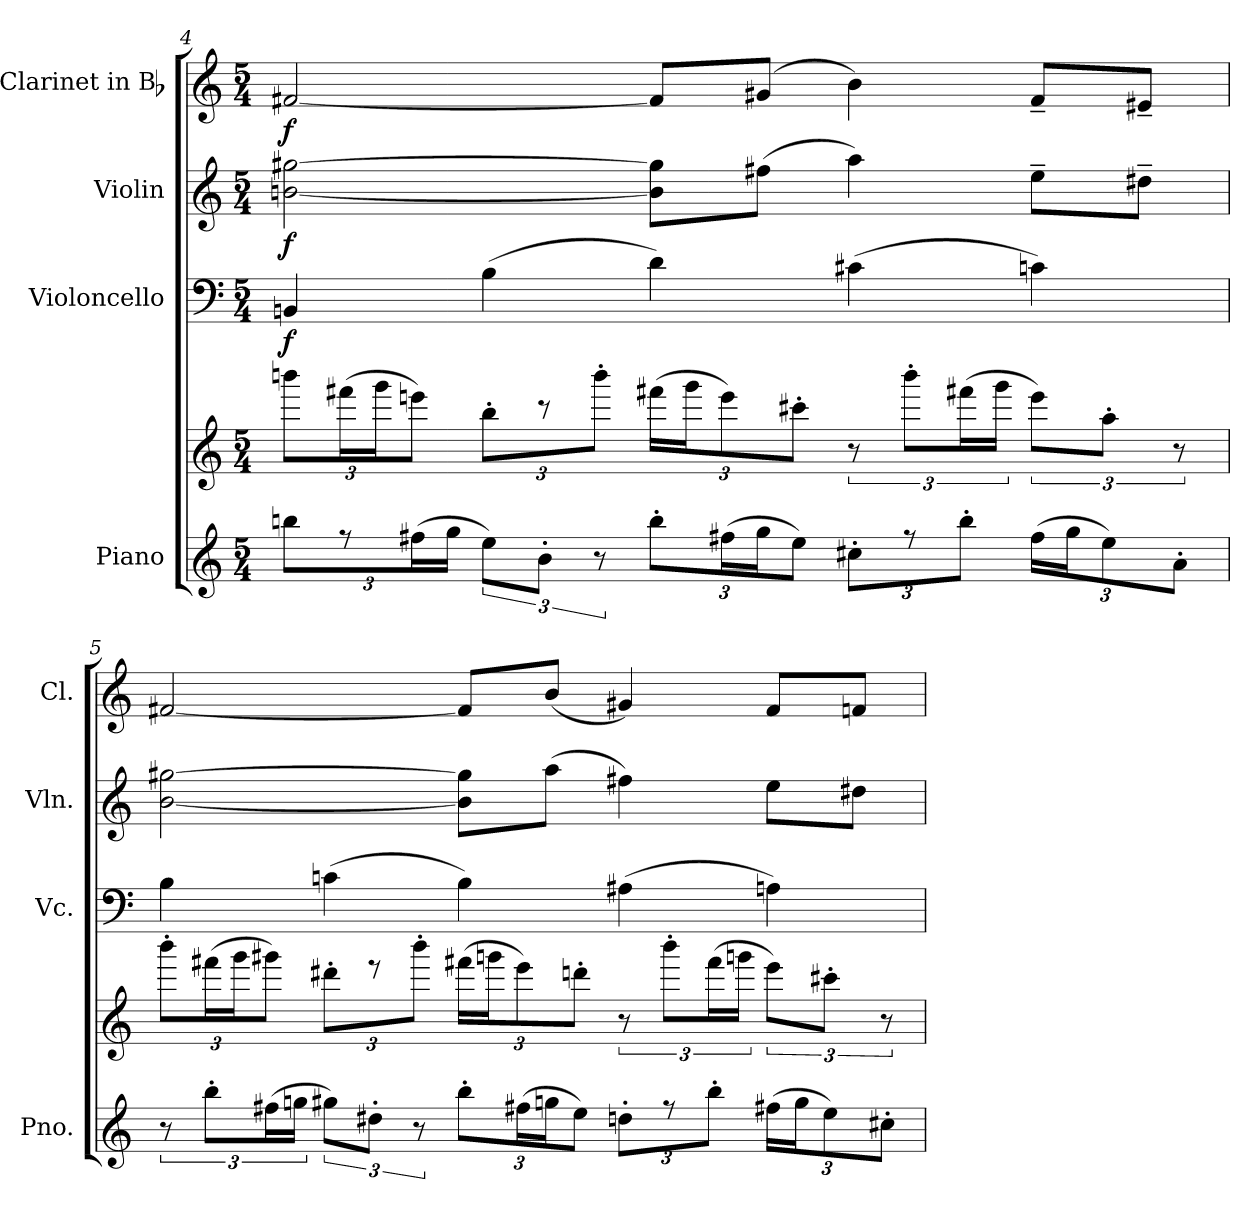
**kern	**kern	**kern	**dynam	**kern	**dynam	**kern	**dynam
*part4	*part4	*part3	*part3	*part2	*part2	*part1	*part1
*staff5	*staff4	*staff3	*staff3	*staff2	*staff2	*staff1	*staff1
*I"Piano	*	*I"Violoncello	*	*I"Violin	*	*I"Clarinet in Bb	*
*I'Pno.	*	*I'Vc.	*	*I'Vln.	*	*I'Cl.	*
*clefG2	*clefG2	*clefF4	*	*clefG2	*	*clefG2	*
*	*	*	*	*	*	*ITrd1c2	*
*k[]	*k[]	*k[]	*	*k[]	*	*k[b-e-]	*
*M5/4	*M5/4	*M5/4	*	*M5/4	*	*M5/4	*
=4	=4	=4	=4	=4	=4	=4	=4
12bbnL	12bbbnL	4BBn	f	[2bn [2gg#X	f	[2en	f
12r	(24fff#XL	.	.	.	.	.	.
.	24gggJ	.	.	.	.	.	.
(24ff#XL	12eeenJ)	.	.	.	.	.	.
24ggJJ	.	.	.	.	.	.	.
12eeL)	12bb'L	(4B	.	.	.	.	.
12b'J	12r	.	.	.	.	.	.
12r	12bbb'J	.	.	.	.	.	.
12bb'L	(24fff#XLL	4d)	.	8b] 8gg#]L	.	8eL]	.
.	24gggJ	.	.	.	.	.	.
(24ff#XL	12eee)	.	.	.	.	.	.
24ggJ	.	.	.	(8ff#XJ	.	(8f#XJ	.
12eeJ)	12ccc#X'J	.	.	.	.	.	.
12cc#X'L	12r	(4c#X	.	4aa)	.	4a)	.
12r	12bbb'L	.	.	.	.	.	.
12bb'J	(24fff#XL	.	.	.	.	.	.
.	24gggJJ	.	.	.	.	.	.
(24ff#LL	12eeeL)	4cn)	.	8ee~L	.	8e~L	.
24ggJ	.	.	.	.	.	.	.
12ee)	12aa'J	.	.	.	.	.	.
.	.	.	.	8dd#X~J	.	8d#X~J	.
12a'J	12r	.	.	.	.	.	.
=5	=5	=5	=5	=5	=5	=5	=5
12r	12bbb'L	4B	.	[2b [2gg#X	.	[2en	.
12bb'L	(24fff#XL	.	.	.	.	.	.
.	24gggJ	.	.	.	.	.	.
(24ff#XL	12ggg#XJ)	.	.	.	.	.	.
24ggnJJ	.	.	.	.	.	.	.
12gg#XL)	12ddd#X'L	(4cn	.	.	.	.	.
12dd#X'J	12r	.	.	.	.	.	.
12r	12bbb'J	.	.	.	.	.	.
12bb'L	(24fff#XLL	4B)	.	8b] 8gg#]L	.	8eL]	.
.	24gggnJ	.	.	.	.	.	.
(24ff#XL	12eee)	.	.	.	.	.	.
24ggnJ	.	.	.	(8aaJ	.	(8aJ	.
12eeJ)	12dddn'J	.	.	.	.	.	.
12ddn'L	12r	(4A#X	.	4ff#X)	.	4f#X)	.
12r	12bbb'L	.	.	.	.	.	.
12bb'J	(24fff#L	.	.	.	.	.	.
.	24gggnJJ	.	.	.	.	.	.
(24ff#XLL	12eeeL)	4An)	.	8eeL	.	8eL	.
24ggJ	.	.	.	.	.	.	.
12ee)	12ccc#X'J	.	.	.	.	.	.
.	.	.	.	8dd#XJ	.	8e-XJ	.
12cc#X'J	12r	.	.	.	.	.	.
=	=	=	=	=	=	=	=
*-	*-	*-	*-	*-	*-	*-	*-
